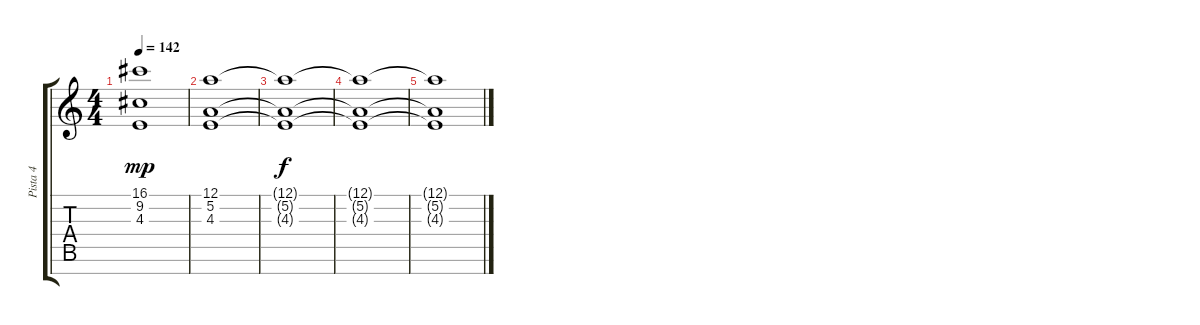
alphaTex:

\track ("Pista 4" "Pista 4") {instrument synthstrings1}
\staff {score tabs}
\tuning (A4 E4 C4 G3 D3 A2 E2) {hide}
\ts (4 4)
\tempo 142
\clef g2
\ks c
(16.1 9.2 4.3).1{dy mp} |
(12.1 5.2 4.3).1{volume 0} |
(12.1{t} 5.2{t} 4.3{t}).1{dy f} |
(12.1{t} 5.2{t} 4.3{t}).1 |
(12.1{t} 5.2{t} 4.3{t}).1
